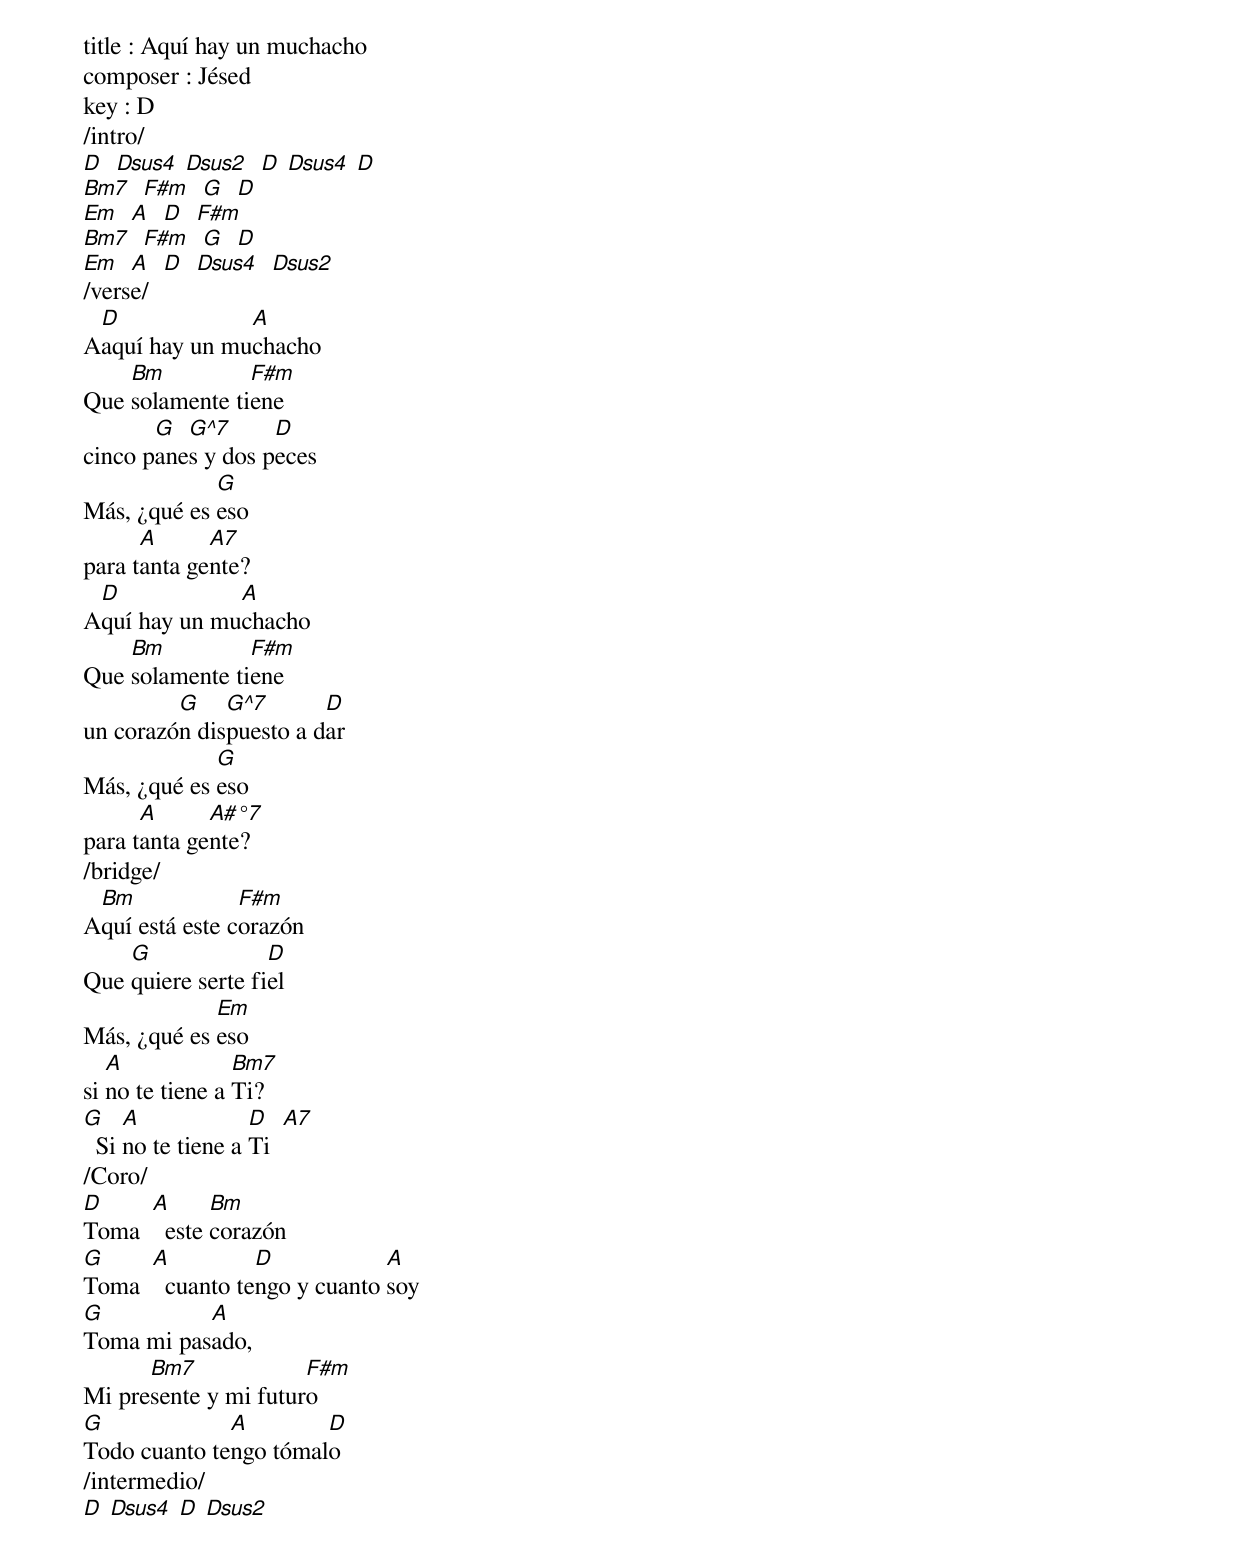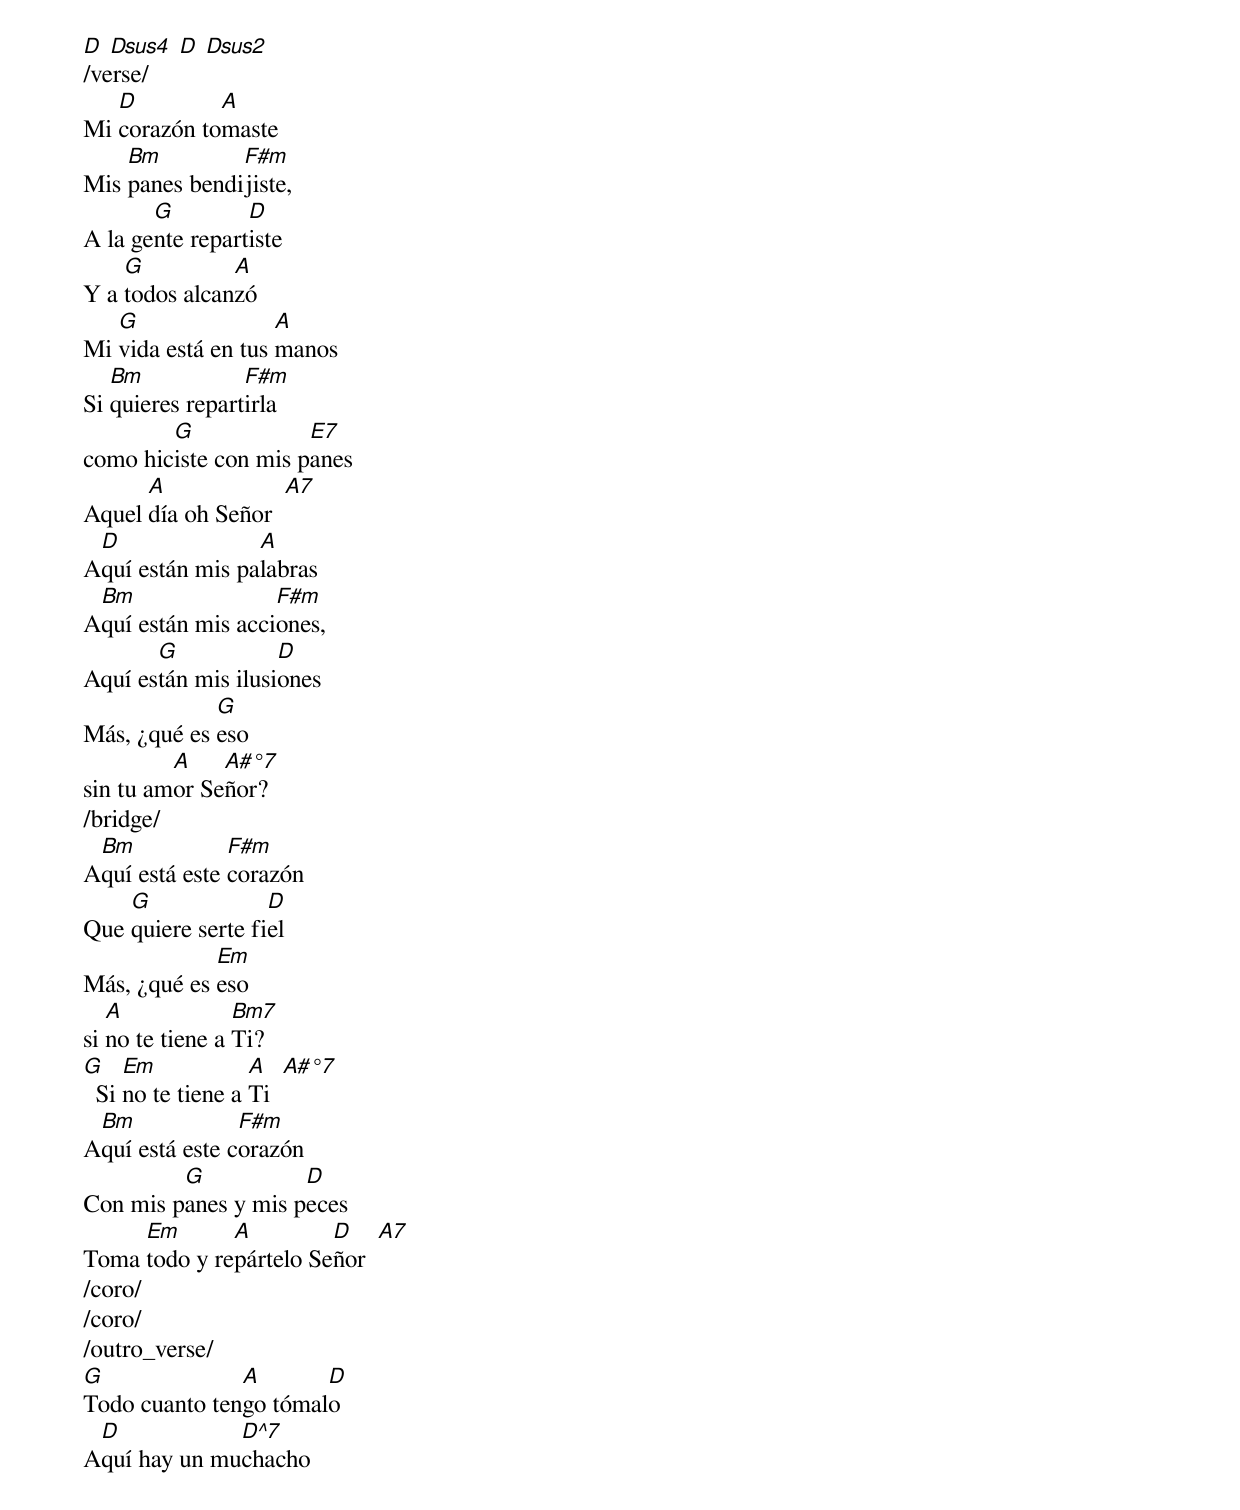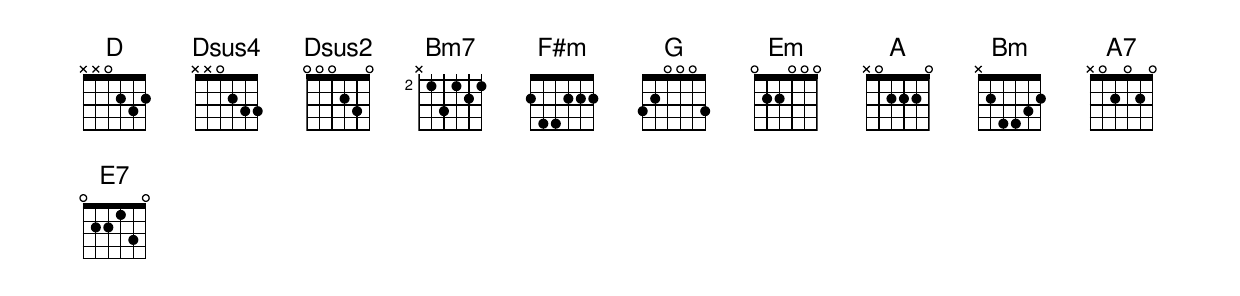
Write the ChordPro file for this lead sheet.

title : Aquí hay un muchacho
composer : Jésed
key : D
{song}
/intro/
[D]  [Dsus4] [Dsus2]  [D] [Dsus4] [D]
[Bm7]  [F#m]  [G]  [D]
[Em]  [A]  [D]  [F#m]
[Bm7]  [F#m]  [G]  [D]
[Em]  [A]  [D]  [Dsus4]  [Dsus2]
/verse/
A[D]aquí hay un mu[A]chacho
Que [Bm]solamente ti[F#m]ene
cinco p[G]ane[G^7]s y dos p[D]eces
Más, ¿qué es [G]eso
para t[A]anta ge[A7]nte?
A[D]quí hay un mu[A]chacho
Que [Bm]solamente ti[F#m]ene
un corazó[G]n dis[G^7]puesto a d[D]ar
Más, ¿qué es [G]eso
para t[A]anta ge[A#°7]nte?
/bridge/
A[Bm]quí está este c[F#m]orazón
Que [G]quiere serte fi[D]el
Más, ¿qué es [Em]eso
si [A]no te tiene a [Bm7]Ti?
[G]  Si [A]no te tiene a [D]Ti  [A7]
/Coro/
[D]Toma  [A]  este [Bm]corazón
[G]Toma  [A]  cuanto te[D]ngo y cuanto [A]soy
[G]Toma mi pas[A]ado,
Mi pre[Bm7]sente y mi futur[F#m]o
[G]Todo cuanto te[A]ngo tómal[D]o
/intermedio/
[D] [Dsus4] [D] [Dsus2]
[D] [Dsus4] [D] [Dsus2]
/verse/
Mi [D]corazón to[A]maste
Mis [Bm]panes bendi[F#m]jiste,
A la ge[G]nte repart[D]iste
Y a [G]todos alcan[A]zó
Mi [G]vida está en tus [A]manos
Si [Bm]quieres repart[F#m]irla
como hic[G]iste con mis p[E7]anes
Aquel [A]día oh Señor  [A7]
A[D]quí están mis pa[A]labras
A[Bm]quí están mis acci[F#m]ones,
Aquí es[G]tán mis ilusi[D]ones
Más, ¿qué es [G]eso
sin tu am[A]or Se[A#°7]ñor?
/bridge/
A[Bm]quí está este [F#m]corazón
Que [G]quiere serte fi[D]el
Más, ¿qué es [Em]eso
si [A]no te tiene a [Bm7]Ti?
[G]  Si [Em]no te tiene a [A]Ti  [A#°7]
A[Bm]quí está este c[F#m]orazón
Con mis p[G]anes y mis p[D]eces
Toma [Em]todo y re[A]pártelo Se[D]ñor  [A7]
/coro/
/coro/
/outro_verse/
[G]Todo cuanto ten[A]go tómal[D]o
A[D]quí hay un mu[D^7]chacho
